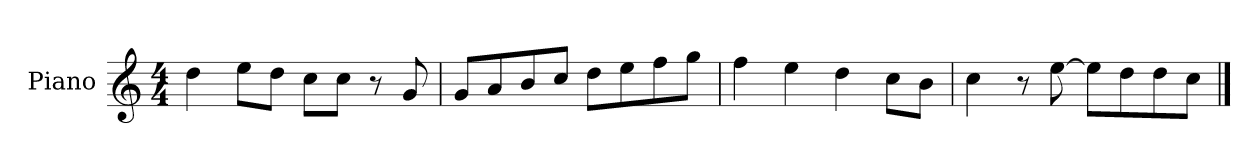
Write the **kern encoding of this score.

**kern
*part1
*staff1
*I"Piano
*I'Pno.
*clefG2
*k[]
*M4/4
=1
4dd\
8ee\L
8dd\J
8cc\L
8cc\J
8r
8g/
=2
8g/L
8a/
8b/
8cc/J
8dd\L
8ee\
8ff\
8gg\J
=3
4ff\
4ee\
4dd\
8cc\L
8b\J
=4
4cc\
8r
[8ee\
8ee\L]
8dd\
8dd\
8cc\J
==
*-
